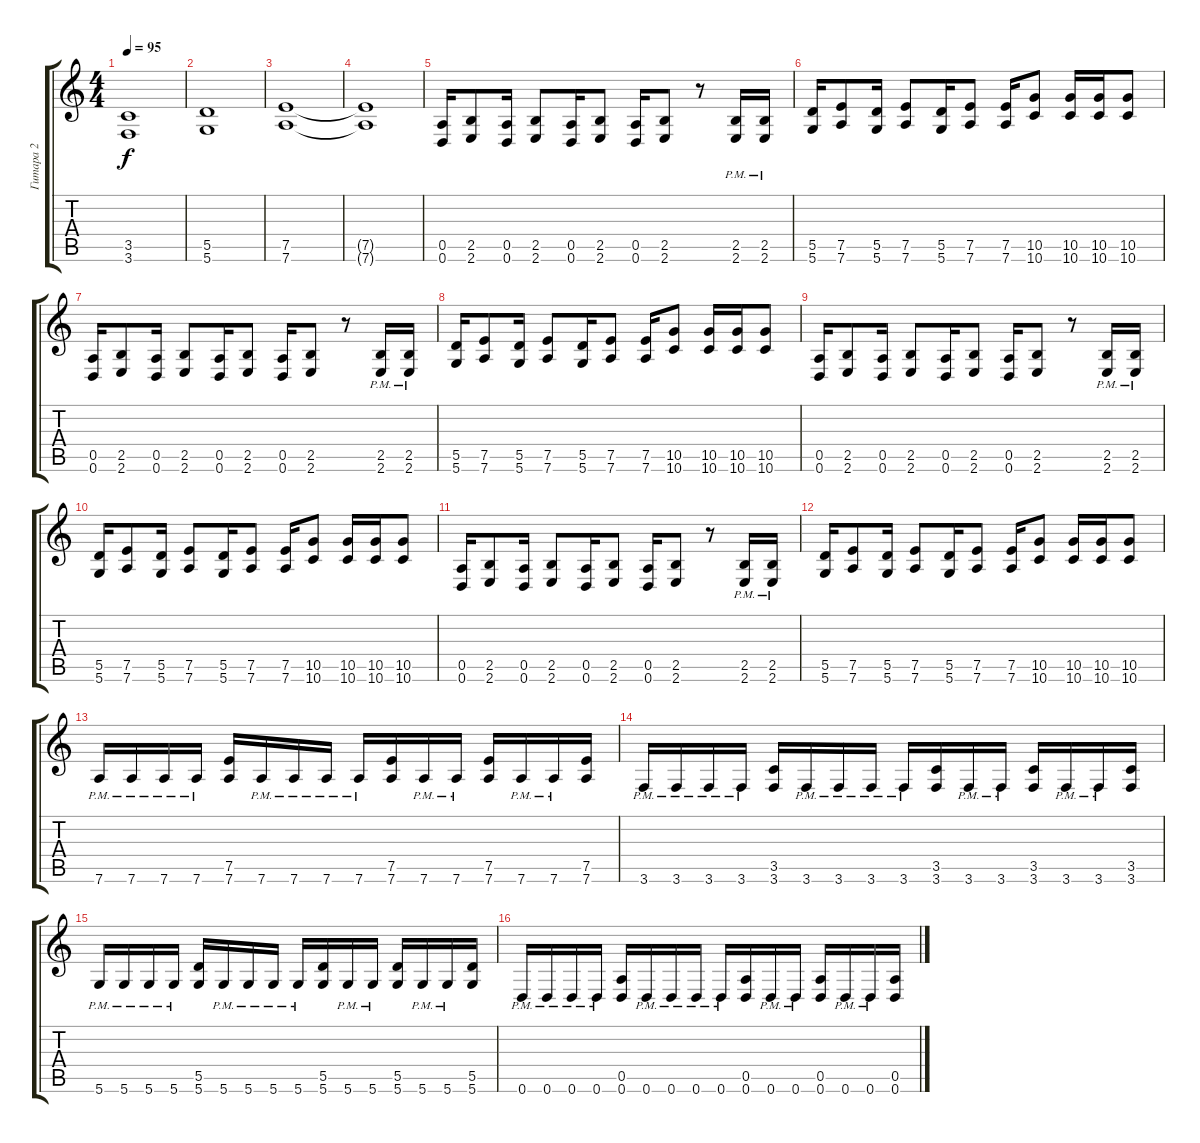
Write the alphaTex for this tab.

\track ("Гитара 2" "Гитара 2") {instrument overdrivenguitar}
\staff {score tabs}
\tuning (E4 B3 G3 D3 A2 D2) {hide}
\ts (4 4)
\tempo 95
\clef g2
\ks c
(3.5 3.6).1{dy f} |
(5.5 5.6).1 |
(7.5 7.6).1 |
(7.5{t} 7.6{t}).1 |
(0.5 0.6).16 (2.5 2.6).8 (0.5 0.6).16 (2.5 2.6).8 (0.5 0.6).16 (2.5 2.6).8 (0.5 0.6).16 (2.5 2.6).8 r.8 (2.5{pm} 2.6{pm}).16 (2.5{pm} 2.6{pm}).16 |
(5.5 5.6).16 (7.5 7.6).8 (5.5 5.6).16 (7.5 7.6).8 (5.5 5.6).16 (7.5 7.6).8 (7.5 7.6).16 (10.5 10.6).8 (10.5 10.6).16 (10.5 10.6).16 (10.5 10.6).8 |
(0.5 0.6).16 (2.5 2.6).8 (0.5 0.6).16 (2.5 2.6).8 (0.5 0.6).16 (2.5 2.6).8 (0.5 0.6).16 (2.5 2.6).8 r.8 (2.5{pm} 2.6{pm}).16 (2.5{pm} 2.6{pm}).16 |
(5.5 5.6).16 (7.5 7.6).8 (5.5 5.6).16 (7.5 7.6).8 (5.5 5.6).16 (7.5 7.6).8 (7.5 7.6).16 (10.5 10.6).8 (10.5 10.6).16 (10.5 10.6).16 (10.5 10.6).8 |
(0.5 0.6).16 (2.5 2.6).8 (0.5 0.6).16 (2.5 2.6).8 (0.5 0.6).16 (2.5 2.6).8 (0.5 0.6).16 (2.5 2.6).8 r.8 (2.5{pm} 2.6{pm}).16 (2.5{pm} 2.6{pm}).16 |
(5.5 5.6).16 (7.5 7.6).8 (5.5 5.6).16 (7.5 7.6).8 (5.5 5.6).16 (7.5 7.6).8 (7.5 7.6).16 (10.5 10.6).8 (10.5 10.6).16 (10.5 10.6).16 (10.5 10.6).8 |
(0.5 0.6).16 (2.5 2.6).8 (0.5 0.6).16 (2.5 2.6).8 (0.5 0.6).16 (2.5 2.6).8 (0.5 0.6).16 (2.5 2.6).8 r.8 (2.5{pm} 2.6{pm}).16 (2.5{pm} 2.6{pm}).16 |
(5.5 5.6).16 (7.5 7.6).8 (5.5 5.6).16 (7.5 7.6).8 (5.5 5.6).16 (7.5 7.6).8 (7.5 7.6).16 (10.5 10.6).8 (10.5 10.6).16 (10.5 10.6).16 (10.5 10.6).8 |
7.6{pm}.16 7.6{pm}.16 7.6{pm}.16 7.6{pm}.16 (7.5 7.6).16 7.6{pm}.16 7.6{pm}.16 7.6{pm}.16 7.6{pm}.16 (7.5 7.6).16 7.6{pm}.16 7.6{pm}.16 (7.5 7.6).16 7.6{pm}.16 7.6{pm}.16 (7.5 7.6).16 |
3.6{pm}.16 3.6{pm}.16 3.6{pm}.16 3.6{pm}.16 (3.5 3.6).16 3.6{pm}.16 3.6{pm}.16 3.6{pm}.16 3.6{pm}.16 (3.5 3.6).16 3.6{pm}.16 3.6{pm}.16 (3.5 3.6).16 3.6{pm}.16 3.6{pm}.16 (3.5 3.6).16 |
5.6{pm}.16 5.6{pm}.16 5.6{pm}.16 5.6{pm}.16 (5.5 5.6).16 5.6{pm}.16 5.6{pm}.16 5.6{pm}.16 5.6{pm}.16 (5.5 5.6).16 5.6{pm}.16 5.6{pm}.16 (5.5 5.6).16 5.6{pm}.16 5.6{pm}.16 (5.5 5.6).16 |
0.6{pm}.16 0.6{pm}.16 0.6{pm}.16 0.6{pm}.16 (0.5 0.6).16 0.6{pm}.16 0.6{pm}.16 0.6{pm}.16 0.6{pm}.16 (0.5 0.6).16 0.6{pm}.16 0.6{pm}.16 (0.5 0.6).16 0.6{pm}.16 0.6{pm}.16 (0.5 0.6).16
